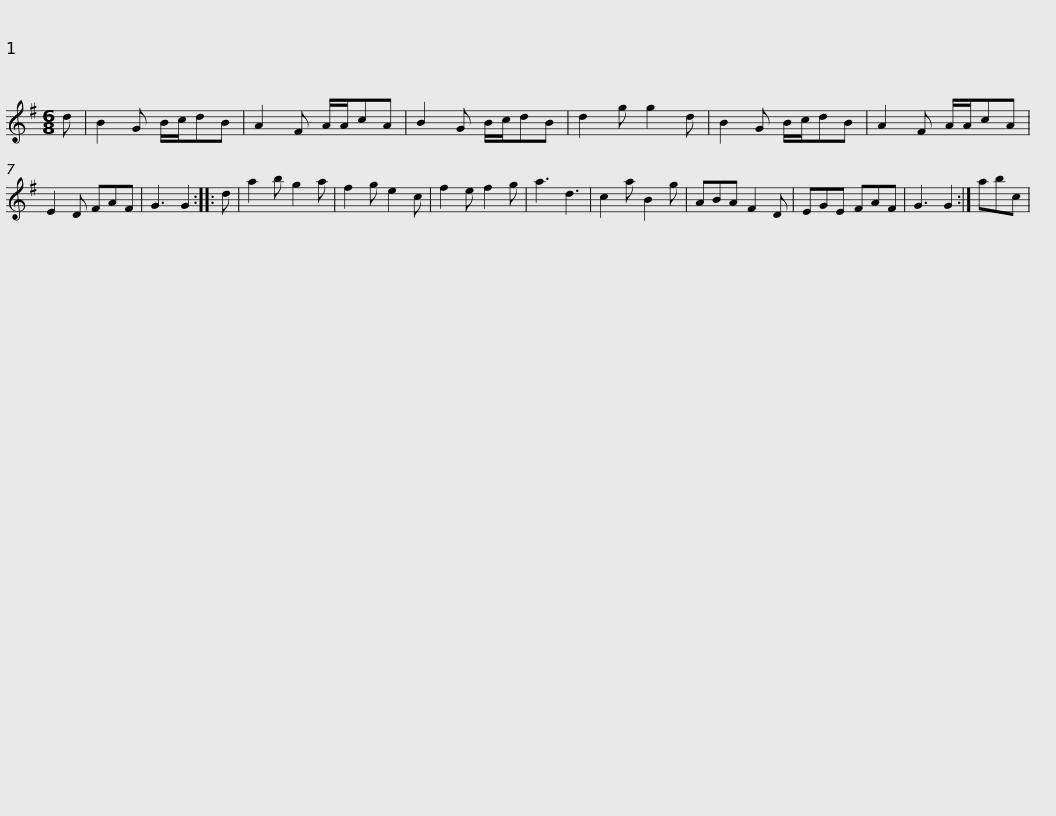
X:1
L:1/8
M:6/8
I:linebreak $
K:G
V:1 treble
V:1
 d | B2 G B/c/dB | A2 F A/A/cA | B2 G B/c/dB | d2 g g2 d | %5
 B2 G B/c/dB | A2 F A/A/cA | E2 D FAF |$ G3 G2 :: d | %10
 a2 b g2 a | f2 g e2 c | f2 e f2 g | a3 d3 | c2 a B2 g | %15
 ABA F2 D | EGE FAF | G3 G2 :|$ abc | %19
